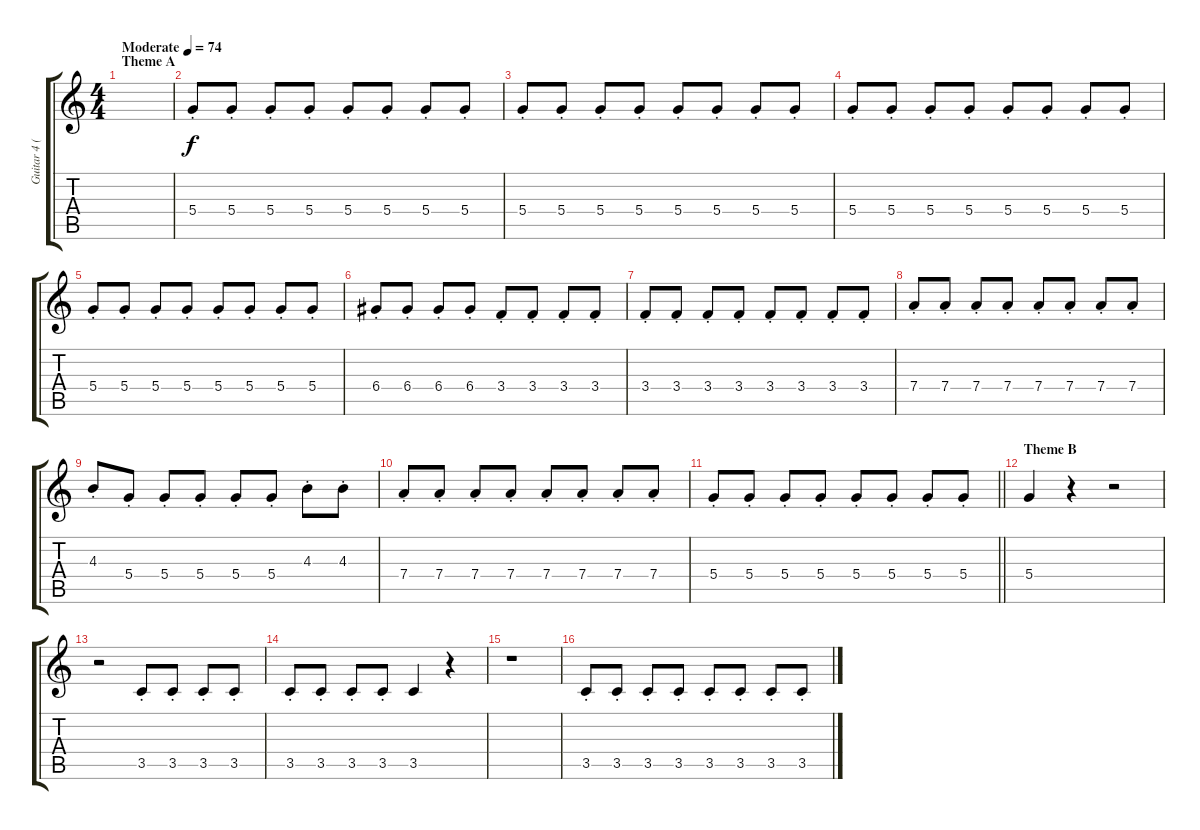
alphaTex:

\track ("Guitar 4 (Bass)" "Guitar 4 (") {instrument overdrivenguitar}
\staff {score tabs}
\tuning (E4 B3 G3 D3 A2 E2) {hide}
\ts (4 4)
\section ("" "Theme A")
\tempo (74 "Moderate")
\clef g2
\ks c
|
5.4{st}.8 5.4{st}.8 5.4{st}.8 5.4{st}.8 5.4{st}.8 5.4{st}.8 5.4{st}.8 5.4{st}.8 |
5.4{st}.8 5.4{st}.8 5.4{st}.8 5.4{st}.8 5.4{st}.8 5.4{st}.8 5.4{st}.8 5.4{st}.8 |
5.4{st}.8 5.4{st}.8 5.4{st}.8 5.4{st}.8 5.4{st}.8 5.4{st}.8 5.4{st}.8 5.4{st}.8 |
5.4{st}.8 5.4{st}.8 5.4{st}.8 5.4{st}.8 5.4{st}.8 5.4{st}.8 5.4{st}.8 5.4{st}.8 |
6.4{st}.8 6.4{st}.8 6.4{st}.8 6.4{st}.8 3.4{st}.8 3.4{st}.8 3.4{st}.8 3.4{st}.8 |
3.4{st}.8 3.4{st}.8 3.4{st}.8 3.4{st}.8 3.4{st}.8 3.4{st}.8 3.4{st}.8 3.4{st}.8 |
7.4{st}.8 7.4{st}.8 7.4{st}.8 7.4{st}.8 7.4{st}.8 7.4{st}.8 7.4{st}.8 7.4{st}.8 |
4.3{st}.8 5.4{st}.8 5.4{st}.8 5.4{st}.8 5.4{st}.8 5.4{st}.8 4.3{st}.8 4.3{st}.8 |
7.4{st}.8 7.4{st}.8 7.4{st}.8 7.4{st}.8 7.4{st}.8 7.4{st}.8 7.4{st}.8 7.4{st}.8 |
\barLineRight lightlight
5.4{st}.8 5.4{st}.8 5.4{st}.8 5.4{st}.8 5.4{st}.8 5.4{st}.8 5.4{st}.8 5.4{st}.8 |
\section ("" "Theme B")
5.4.4 r.4 r.2 |
r.2 3.5{st}.8 3.5{st}.8 3.5{st}.8 3.5{st}.8 |
3.5{st}.8 3.5{st}.8 3.5{st}.8 3.5{st}.8 3.5.4 r.4 |
r.1 |
3.5{st}.8 3.5{st}.8 3.5{st}.8 3.5{st}.8 3.5{st}.8 3.5{st}.8 3.5{st}.8 3.5{st}.8
